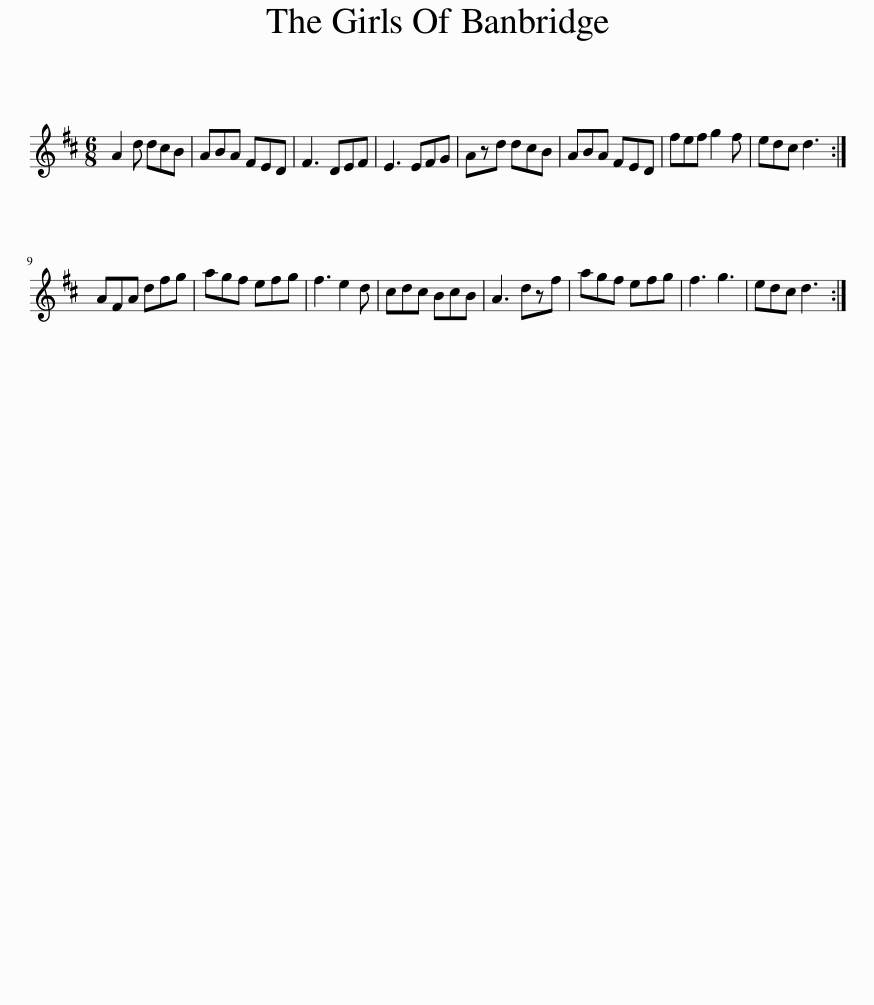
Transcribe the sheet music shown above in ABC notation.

X:1
L:1/8
M:6/8
I:linebreak $
K:D
V:1 treble
V:1
 A2 d dcB | ABA FED | F3 DEF | E3 EFG | Azd dcB | %5
 ABA FED | fef g2 f | edc d3 :|$ AFA dfg | agf efg | %10
 f3 e2 d | cdc BcB | A3 dzf | agf efg | f3 g3 | %15
 edc d3 :| %16
